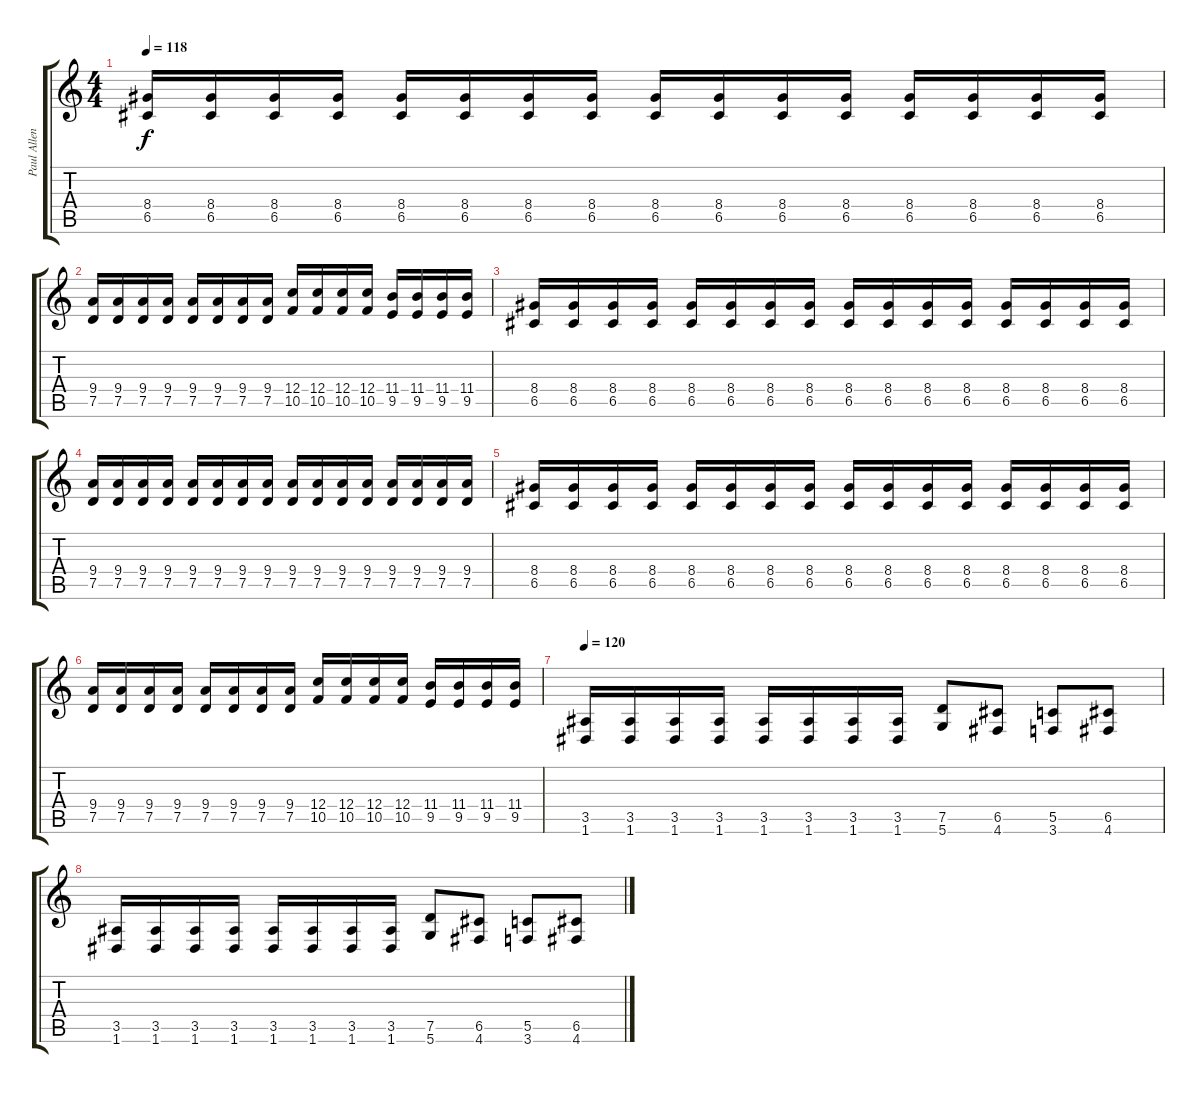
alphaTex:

\track ("Paul Allender (Guitar)" "Paul Allen") {instrument overdrivenguitar}
\staff {score tabs}
\tuning (D4 A3 F3 C3 G2 D2) {hide}
\ts (4 4)
\tempo 118
\clef g2
\ks c
(8.4 6.5).16{dy f} (8.4 6.5).16 (8.4 6.5).16 (8.4 6.5).16 (8.4 6.5).16 (8.4 6.5).16 (8.4 6.5).16 (8.4 6.5).16 (8.4 6.5).16 (8.4 6.5).16 (8.4 6.5).16 (8.4 6.5).16 (8.4 6.5).16 (8.4 6.5).16 (8.4 6.5).16 (8.4 6.5).16 |
(9.4 7.5).16 (9.4 7.5).16 (9.4 7.5).16 (9.4 7.5).16 (9.4 7.5).16 (9.4 7.5).16 (9.4 7.5).16 (9.4 7.5).16 (12.4 10.5).16 (12.4 10.5).16 (12.4 10.5).16 (12.4 10.5).16 (11.4 9.5).16 (11.4 9.5).16 (11.4 9.5).16 (11.4 9.5).16 |
(8.4 6.5).16 (8.4 6.5).16 (8.4 6.5).16 (8.4 6.5).16 (8.4 6.5).16 (8.4 6.5).16 (8.4 6.5).16 (8.4 6.5).16 (8.4 6.5).16 (8.4 6.5).16 (8.4 6.5).16 (8.4 6.5).16 (8.4 6.5).16 (8.4 6.5).16 (8.4 6.5).16 (8.4 6.5).16 |
(9.4 7.5).16 (9.4 7.5).16 (9.4 7.5).16 (9.4 7.5).16 (9.4 7.5).16 (9.4 7.5).16 (9.4 7.5).16 (9.4 7.5).16 (9.4 7.5).16 (9.4 7.5).16 (9.4 7.5).16 (9.4 7.5).16 (9.4 7.5).16 (9.4 7.5).16 (9.4 7.5).16 (9.4 7.5).16 |
(8.4 6.5).16 (8.4 6.5).16 (8.4 6.5).16 (8.4 6.5).16 (8.4 6.5).16 (8.4 6.5).16 (8.4 6.5).16 (8.4 6.5).16 (8.4 6.5).16 (8.4 6.5).16 (8.4 6.5).16 (8.4 6.5).16 (8.4 6.5).16 (8.4 6.5).16 (8.4 6.5).16 (8.4 6.5).16 |
(9.4 7.5).16 (9.4 7.5).16 (9.4 7.5).16 (9.4 7.5).16 (9.4 7.5).16 (9.4 7.5).16 (9.4 7.5).16 (9.4 7.5).16 (12.4 10.5).16 (12.4 10.5).16 (12.4 10.5).16 (12.4 10.5).16 (11.4 9.5).16 (11.4 9.5).16 (11.4 9.5).16 (11.4 9.5).16 |
\tempo 120
(3.5 1.6).16 (3.5 1.6).16 (3.5 1.6).16 (3.5 1.6).16 (3.5 1.6).16 (3.5 1.6).16 (3.5 1.6).16 (3.5 1.6).16 (7.5 5.6).8 (6.5 4.6).8 (5.5 3.6).8 (6.5 4.6).8 |
(3.5 1.6).16 (3.5 1.6).16 (3.5 1.6).16 (3.5 1.6).16 (3.5 1.6).16 (3.5 1.6).16 (3.5 1.6).16 (3.5 1.6).16 (7.5 5.6).8 (6.5 4.6).8 (5.5 3.6).8 (6.5 4.6).8
